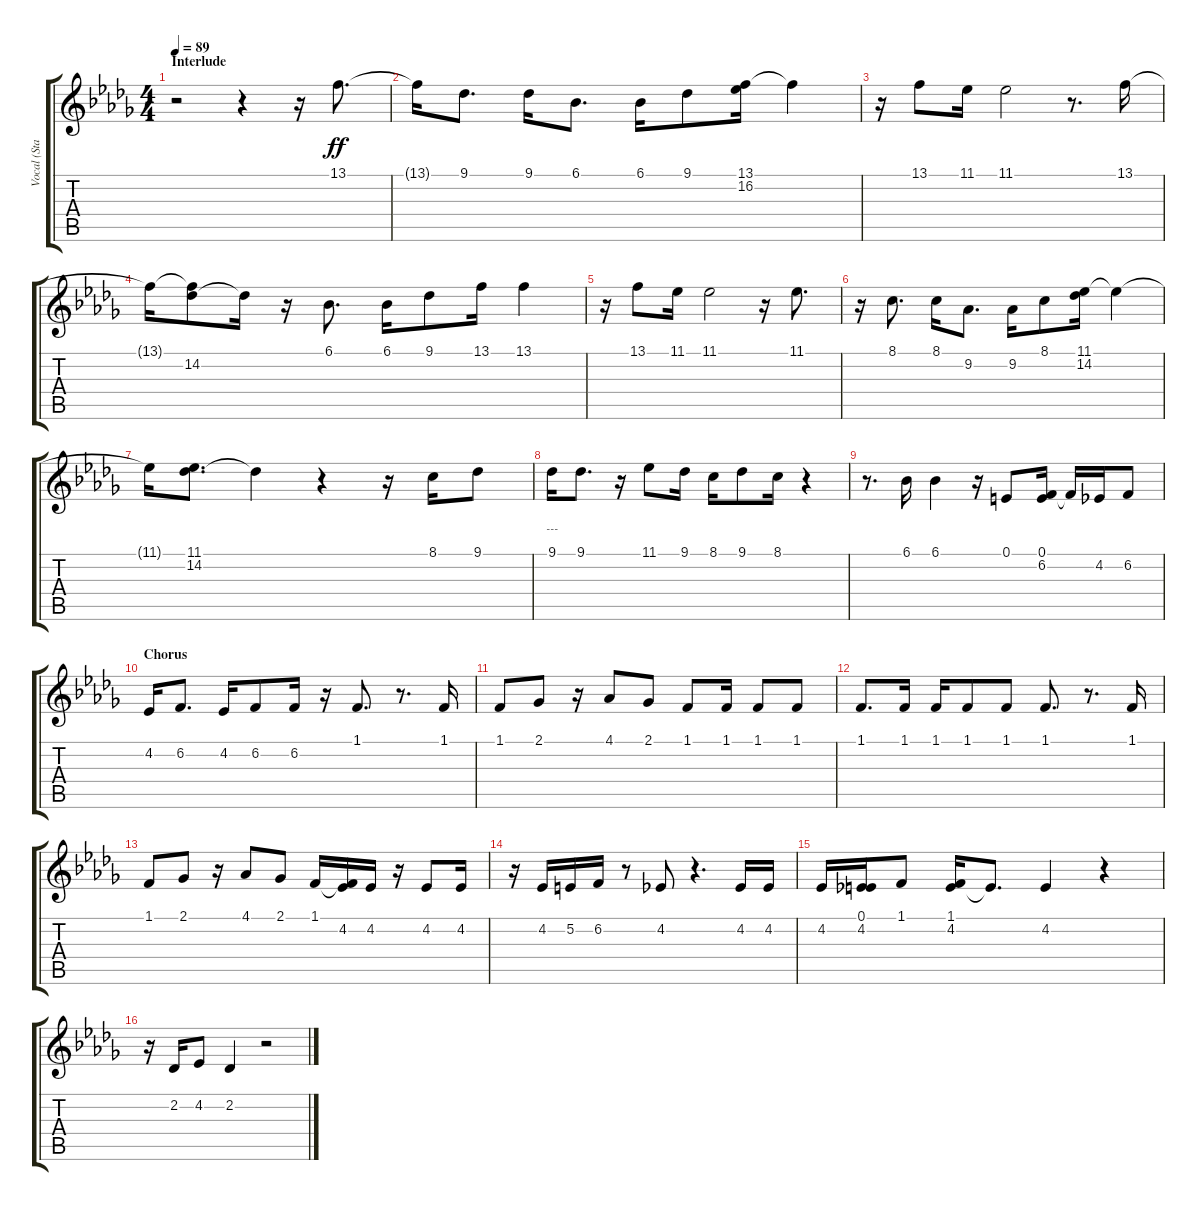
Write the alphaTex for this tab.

\track ("Vocal (Staff 1)" "Vocal (Sta") {instrument lead3calliope}
\staff {score tabs}
\tuning (E4 B3 G3 D3 A2 E2) {hide}
\ts (4 4)
\section ("" "Interlude")
\tempo 89
\clef g2
\ks bbminor
r.2{dy ff} r.4 r.16 13.1.8{d} |
13.1{t}.16 9.1.8{d} 9.1.16 6.1.8{d} 6.1.16 9.1.8 (13.1 16.2).16 13.1{t}.4 |
r.16 13.1.8 11.1.16 11.1.2 r.8{d} 13.1.16 |
13.1{t}.16 (13.1{t} 14.2).8 14.2{t}.16 r.16 6.1.8{d} 6.1.16 9.1.8 13.1.16 13.1.4 |
r.16 13.1.8 11.1.16 11.1.2 r.16 11.1.8{d} |
r.16 8.1.8{d} 8.1.16 9.2.8{d} 9.2.16 8.1.8 (11.1 14.2).16 11.1{t}.4 |
11.1{t}.16 (11.1 14.2).8{d} 14.2{t}.4 r.4 r.16 8.1.16 9.1.8 |
9.1.16{lyrics (0 "") lyrics (1 "") lyrics (2 "---") lyrics (3 "") lyrics (4 "")} 9.1.8{d} r.16 11.1.8 9.1.16 8.1.16 9.1.8 8.1.16 r.4 |
r.8{d} 6.1.16 6.1.4 r.16 0.1.8 (0.1 6.2).16 6.2{t}.16 4.2.16 6.2.8 |
\section ("" "Chorus")
4.2.16 6.2.8{d} 4.2.16 6.2.8 6.2.16 r.16 1.1.8{d} r.8{d} 1.1.16 |
1.1.8 2.1.8 r.16 4.1.8 2.1.8 1.1.8 1.1.16 1.1.8 1.1.8 |
1.1.8{d} 1.1.16 1.1.16 1.1.8 1.1.8 1.1.8{d} r.8{d} 1.1.16 |
1.1.8 2.1.8 r.16 4.1.8 2.1.8 1.1.16 (1.1{t} 4.2).16 4.2.16 r.16 4.2.8 4.2.16 |
r.16 4.2.16 5.2.16 6.2.16 r.8 4.2.8 r.4{d} 4.2.16 4.2.16 |
4.2.16 (0.1 4.2).16 1.1.8 (1.1 4.2).16 4.2{t}.8{d} 4.2.4 r.4 |
r.16 2.2.16 4.2.8 2.2.4 r.2
